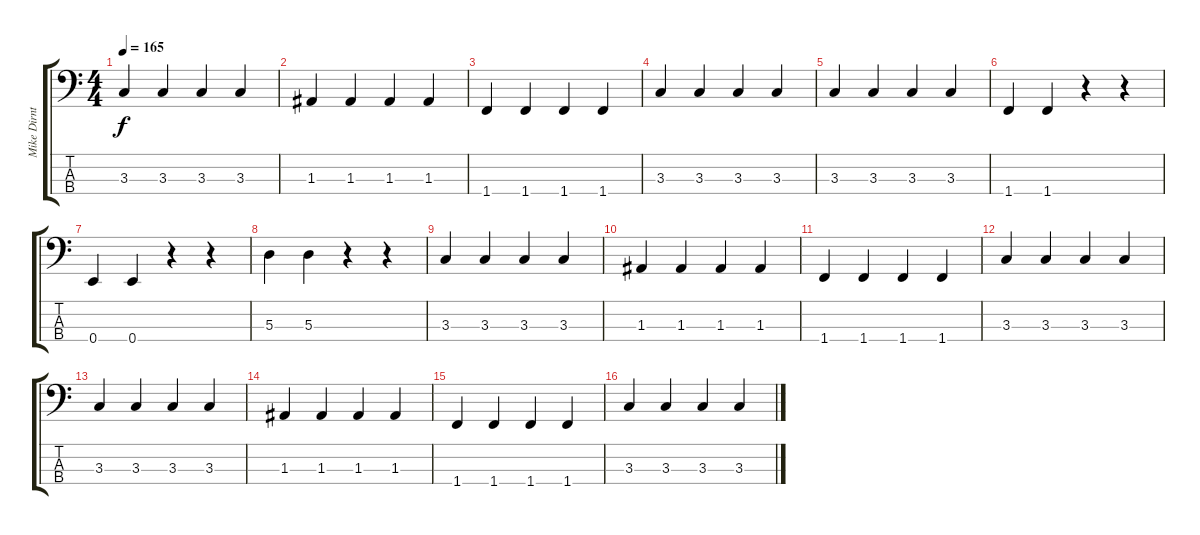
\track ("Mike Dirnt - Bass" "Mike Dirnt") {instrument electricbassfinger}
\staff {score tabs}
\tuning (G2 D2 A1 E1) {hide}
\ts (4 4)
\tempo 165
\clef f4
\ks c
3.3.4{dy f} 3.3.4 3.3.4 3.3.4 |
1.3.4 1.3.4 1.3.4 1.3.4 |
1.4.4 1.4.4 1.4.4 1.4.4 |
3.3.4 3.3.4 3.3.4 3.3.4 |
3.3.4 3.3.4 3.3.4 3.3.4 |
1.4.4 1.4.4 r.4 r.4 |
0.4.4 0.4.4 r.4 r.4 |
5.3.4 5.3.4 r.4 r.4 |
3.3.4 3.3.4 3.3.4 3.3.4 |
1.3.4 1.3.4 1.3.4 1.3.4 |
1.4.4 1.4.4 1.4.4 1.4.4 |
3.3.4 3.3.4 3.3.4 3.3.4 |
3.3.4 3.3.4 3.3.4 3.3.4 |
1.3.4 1.3.4 1.3.4 1.3.4 |
1.4.4 1.4.4 1.4.4 1.4.4 |
3.3.4 3.3.4 3.3.4 3.3.4
